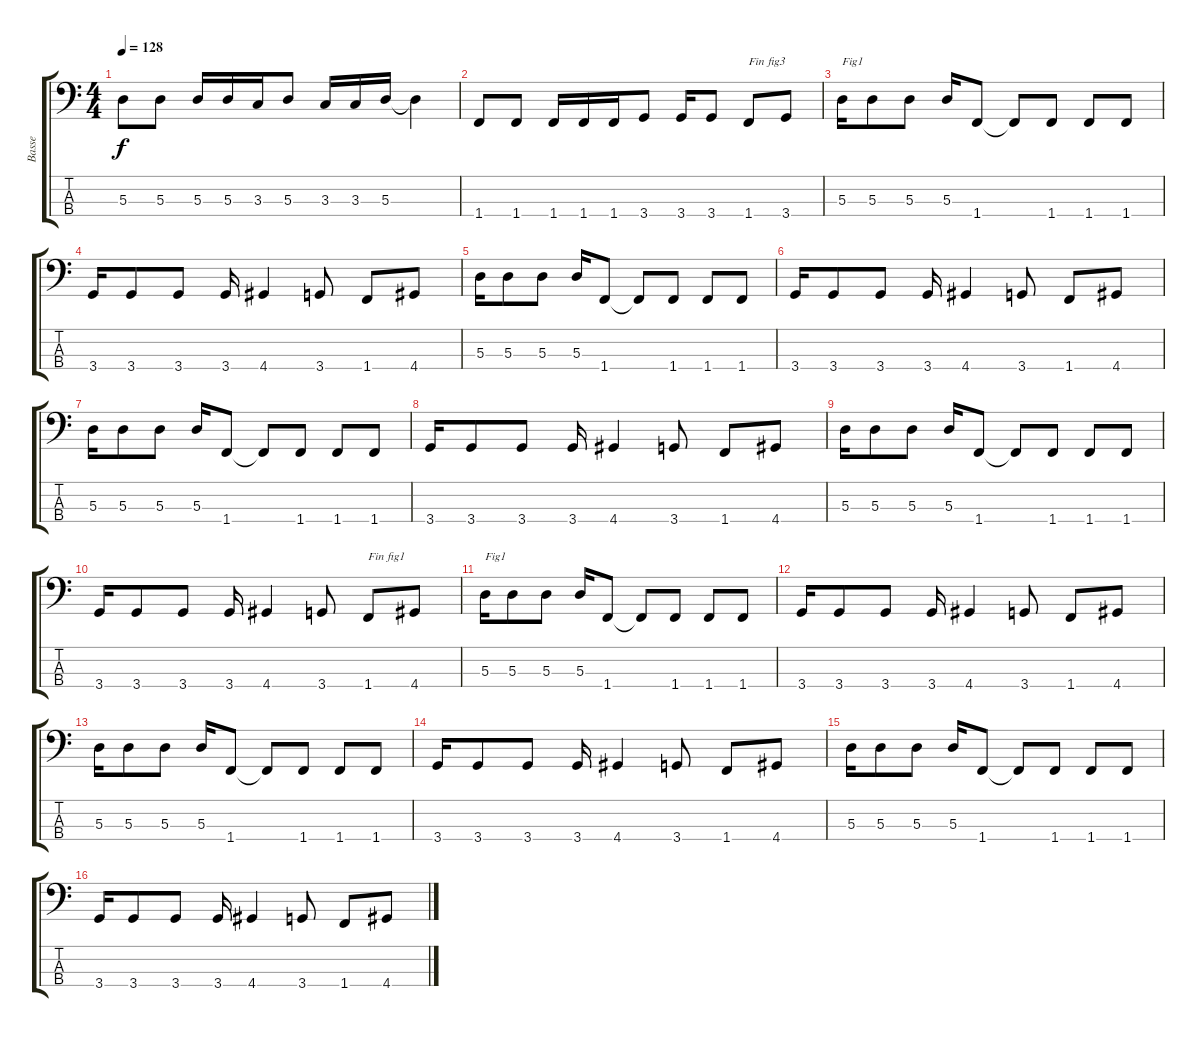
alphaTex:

\track ("Basse" "Basse") {instrument electricbasspick}
\staff {score tabs}
\tuning (G2 D2 A1 E1) {hide}
\ts (4 4)
\tempo 128
\clef f4
\ks c
5.3.8{dy f} 5.3.8 5.3.16 5.3.16 3.3.16 5.3.8 3.3.16 3.3.16 5.3.16 5.3{t}.4 |
1.4.8 1.4.8 1.4.16 1.4.16 1.4.16 3.4.8 3.4.16 3.4.8 1.4.8{txt "Fin fig3"} 3.4.8 |
5.3.16{txt "Fig1"} 5.3.8 5.3.8 5.3.16 1.4.8 1.4{t}.8 1.4.8 1.4.8 1.4.8 |
3.4.16 3.4.8 3.4.8 3.4.16 4.4.4 3.4.8 1.4.8 4.4.8 |
5.3.16 5.3.8 5.3.8 5.3.16 1.4.8 1.4{t}.8 1.4.8 1.4.8 1.4.8 |
3.4.16 3.4.8 3.4.8 3.4.16 4.4.4 3.4.8 1.4.8 4.4.8 |
5.3.16 5.3.8 5.3.8 5.3.16 1.4.8 1.4{t}.8 1.4.8 1.4.8 1.4.8 |
3.4.16 3.4.8 3.4.8 3.4.16 4.4.4 3.4.8 1.4.8 4.4.8 |
5.3.16 5.3.8 5.3.8 5.3.16 1.4.8 1.4{t}.8 1.4.8 1.4.8 1.4.8 |
3.4.16 3.4.8 3.4.8 3.4.16 4.4.4 3.4.8 1.4.8{txt "Fin fig1"} 4.4.8 |
5.3.16{txt "Fig1"} 5.3.8 5.3.8 5.3.16 1.4.8 1.4{t}.8 1.4.8 1.4.8 1.4.8 |
3.4.16 3.4.8 3.4.8 3.4.16 4.4.4 3.4.8 1.4.8 4.4.8 |
5.3.16 5.3.8 5.3.8 5.3.16 1.4.8 1.4{t}.8 1.4.8 1.4.8 1.4.8 |
3.4.16 3.4.8 3.4.8 3.4.16 4.4.4 3.4.8 1.4.8 4.4.8 |
5.3.16 5.3.8 5.3.8 5.3.16 1.4.8 1.4{t}.8 1.4.8 1.4.8 1.4.8 |
3.4.16 3.4.8 3.4.8 3.4.16 4.4.4 3.4.8 1.4.8 4.4.8
